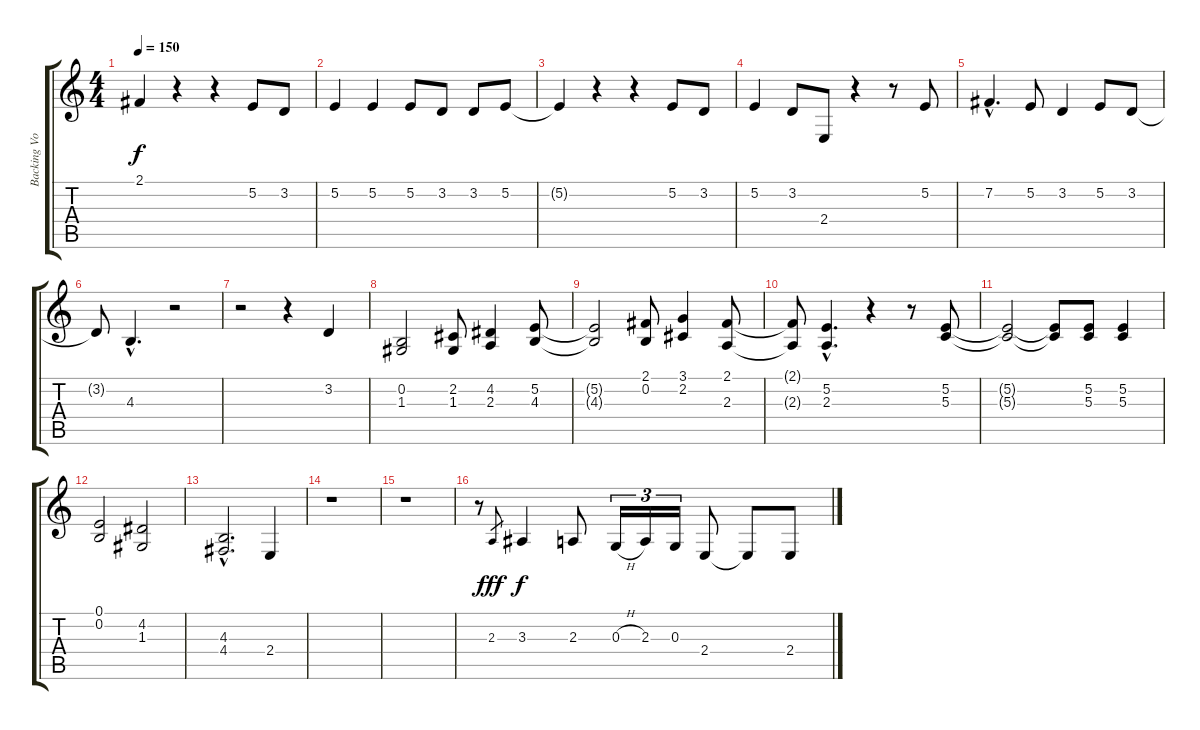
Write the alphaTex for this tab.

\track ("Backing Vocals" "Backing Vo") {instrument tenorsax}
\staff {score tabs}
\tuning (E4 B3 G3 D3 A2 E2) {hide}
\ts (4 4)
\tempo 150
\clef g2
\ks c
2.1{t}.4{dy f} r.4 r.4 5.2.8 3.2.8 |
5.2.4 5.2.4 5.2.8 3.2.8 3.2.8 5.2.8 |
5.2{t}.4 r.4 r.4 5.2.8 3.2.8 |
5.2.4 3.2.8 2.4.8 r.4 r.8 5.2.8 |
7.2{hac}.4{d} 5.2.8 3.2.4 5.2.8 3.2.8 |
3.2{t}.8 4.3{hac}.4{d} r.2 |
r.2 r.4 3.2.4 |
(0.2 1.3).2 (2.2 1.3).8 (4.2 2.3).4 (5.2 4.3).8 |
(5.2{t} 4.3{t}).2 (2.1 0.2).8 (3.1 2.2).4 (2.1 2.3).8 |
(2.1{t} 2.3{t}).8 (5.2{hac} 2.3{hac}).4{d} r.4 r.8 (5.2 5.3).8 |
(5.2{t} 5.3{t}).2 (5.2{t} 5.3{t}).8 (5.2 5.3).8 (5.2 5.3).4 |
(0.1 0.2).2 (4.2 1.3).2 |
(4.3{hac} 4.4{hac}).2{d} 2.4.4 |
r.1 |
r.1 |
r.8{volume 13 instrument electricguitarmuted} 2.3.8{gr dy fff} 3.3.4{dy f} 2.3.8 0.3{h}.16{tu (3 2)} 2.3.16{tu (3 2)} 0.3.16{tu (3 2)} 2.4.8 2.4{t}.8 2.4.8
